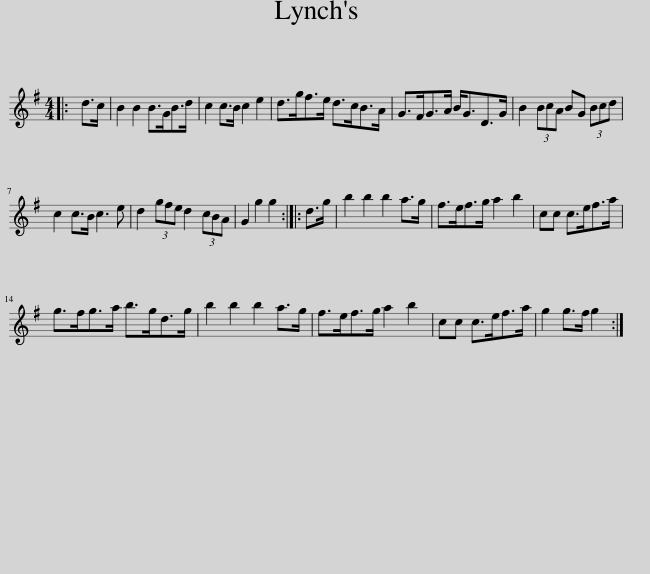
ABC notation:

X:1
L:1/8
M:4/4
I:linebreak $
K:G
V:1 treble
V:1
|: d>c | B2 B2 B>GB>d | c2 c>B c2 e2 | d>gf>e d>cB>A | G>FG>A B<GD>G | %5
 B2 (3BcA BG (3Bcd |$ c2 c>B c3 e | d2 (3gfe d2 (3cBA | G2 g2 g2 :: d>g | %10
 b2 b2 b2 a>g | f>ef>g a2 b2 | cc c>ef>a |$ g>fg>a b>gd>g | b2 b2 b2 a>g | %15
 f>ef>g a2 b2 | cc c>ef>a | g2 g>f g2 :| %18
